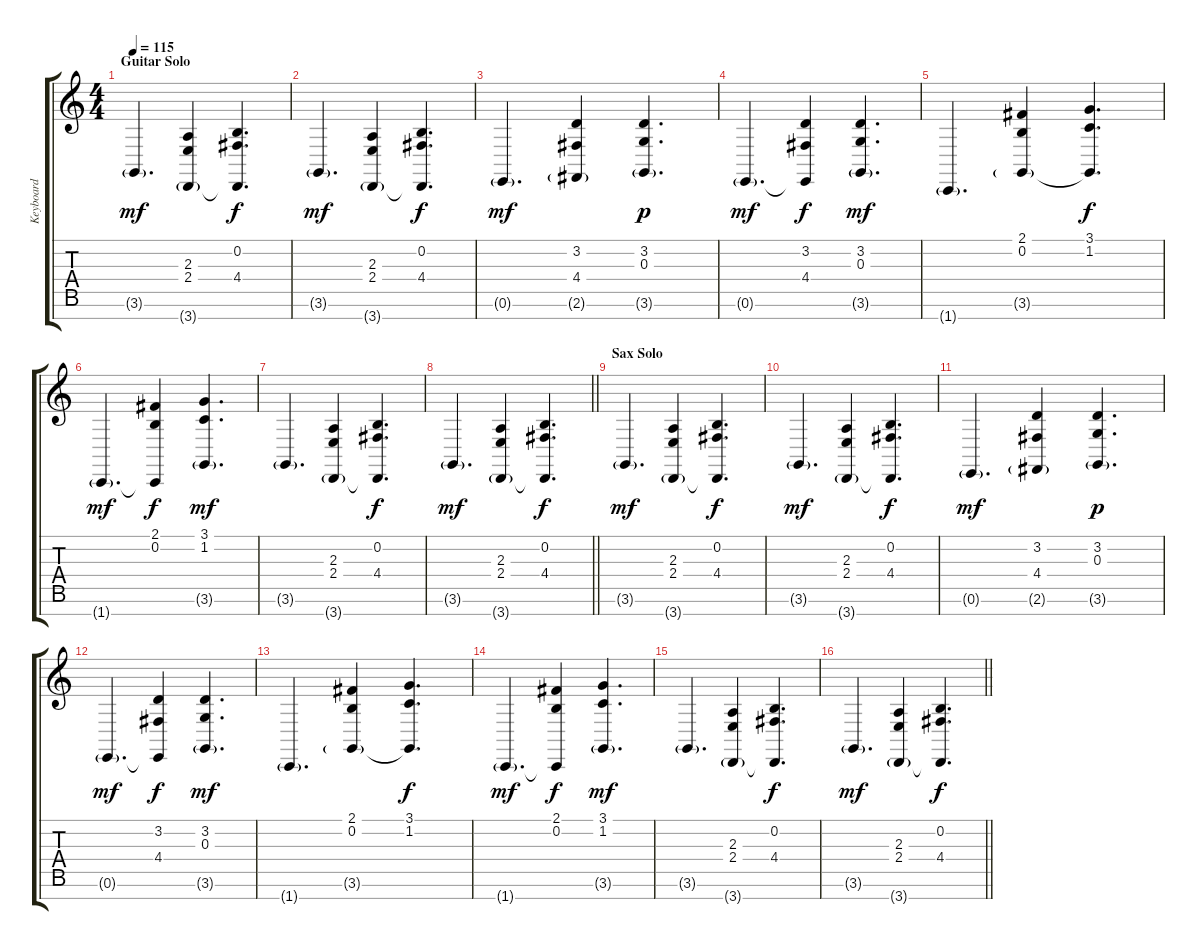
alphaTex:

\track ("Keyboard" "Keyboard") {instrument pad1newage}
\staff {score tabs}
\tuning (E4 B3 G3 D3 A2 E2 B1) {hide}
\ts (4 4)
\section ("" "Guitar Solo")
\tempo 115
\clef g2
\ks c
3.6{g}.4{d dy mf} (2.3 2.4 3.7{g}).4 (0.2 4.4 3.7{t}).4{d dy f} |
3.6{g}.4{d dy mf} (2.3 2.4 3.7{g}).4 (0.2 4.4 3.7{t}).4{d dy f} |
0.6{g}.4{d dy mf} (3.2 4.4 2.6{g}).4 (3.2 0.3 3.6{g}).4{d dy p} |
0.6{g}.4{d dy mf} (3.2 4.4 0.6{t}).4{dy f} (3.2 0.3 3.6{g}).4{d dy mf} |
1.7{g}.4{d} (2.1 0.2 3.6{g}).4 (3.1 1.2 3.6{t}).4{d dy f} |
1.7{g}.4{d dy mf} (2.1 0.2 1.7{t}).4{dy f} (3.1 1.2 3.6{g}).4{d dy mf} |
3.6{g}.4{d} (2.3 2.4 3.7{g}).4 (0.2 4.4 3.7{t}).4{d dy f} |
\barLineRight lightlight
3.6{g}.4{d dy mf} (2.3 2.4 3.7{g}).4 (0.2 4.4 3.7{t}).4{d dy f} |
\section ("" "Sax Solo")
3.6{g}.4{d dy mf} (2.3 2.4 3.7{g}).4 (0.2 4.4 3.7{t}).4{d dy f} |
3.6{g}.4{d dy mf} (2.3 2.4 3.7{g}).4 (0.2 4.4 3.7{t}).4{d dy f} |
0.6{g}.4{d dy mf} (3.2 4.4 2.6{g}).4 (3.2 0.3 3.6{g}).4{d dy p} |
0.6{g}.4{d dy mf} (3.2 4.4 0.6{t}).4{dy f} (3.2 0.3 3.6{g}).4{d dy mf} |
1.7{g}.4{d} (2.1 0.2 3.6{g}).4 (3.1 1.2 3.6{t}).4{d dy f} |
1.7{g}.4{d dy mf} (2.1 0.2 1.7{t}).4{dy f} (3.1 1.2 3.6{g}).4{d dy mf} |
3.6{g}.4{d} (2.3 2.4 3.7{g}).4 (0.2 4.4 3.7{t}).4{d dy f} |
\barLineRight lightlight
3.6{g}.4{d dy mf} (2.3 2.4 3.7{g}).4 (0.2 4.4 3.7{t}).4{d dy f}
